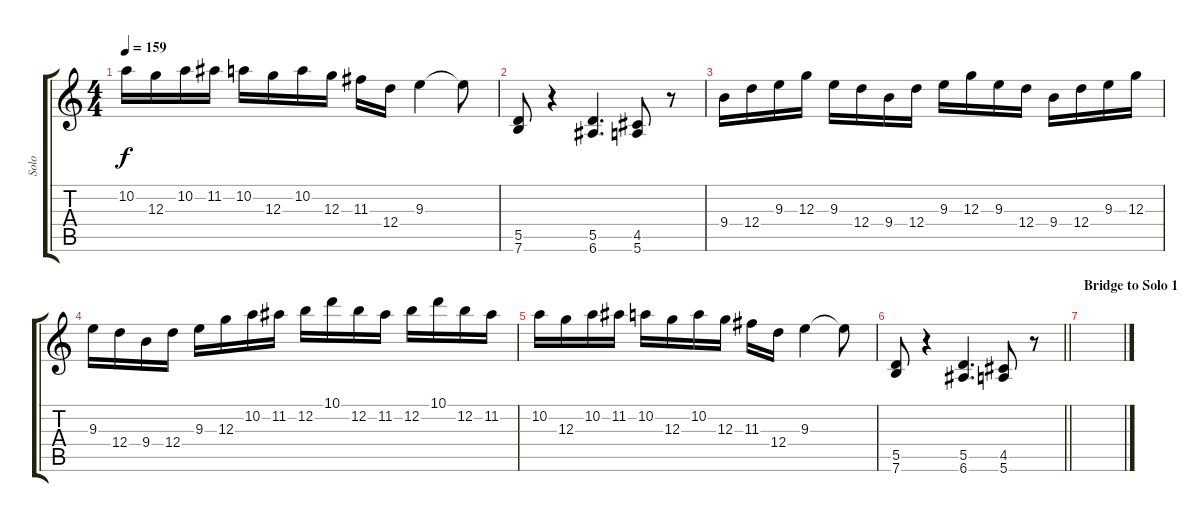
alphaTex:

\track ("Solo" "Solo") {instrument distortionguitar}
\staff {score tabs}
\tuning (E4 B3 G3 D3 A2 E2) {hide}
\ts (4 4)
\tempo 159
\clef g2
\ks c
10.2.16{dy f} 12.3.16 10.2.16 11.2.16 10.2.16 12.3.16 10.2.16 12.3.16 11.3.16 12.4.16 9.3.4 9.3{t}.8 |
(5.5 7.6).8 r.4 (5.5 6.6).4{d} (4.5 5.6).8 r.8 |
9.4.16 12.4.16 9.3.16 12.3.16 9.3.16 12.4.16 9.4.16 12.4.16 9.3.16 12.3.16 9.3.16 12.4.16 9.4.16 12.4.16 9.3.16 12.3.16 |
9.3.16 12.4.16 9.4.16 12.4.16 9.3.16 12.3.16 10.2.16 11.2.16 12.2.16 10.1.16 12.2.16 11.2.16 12.2.16 10.1.16 12.2.16 11.2.16 |
10.2.16 12.3.16 10.2.16 11.2.16 10.2.16 12.3.16 10.2.16 12.3.16 11.3.16 12.4.16 9.3.4 9.3{t}.8 |
\barLineRight lightlight
(5.5 7.6).8 r.4 (5.5 6.6).4{d} (4.5 5.6).8 r.8 |
\section ("" "Bridge to Solo 1")
